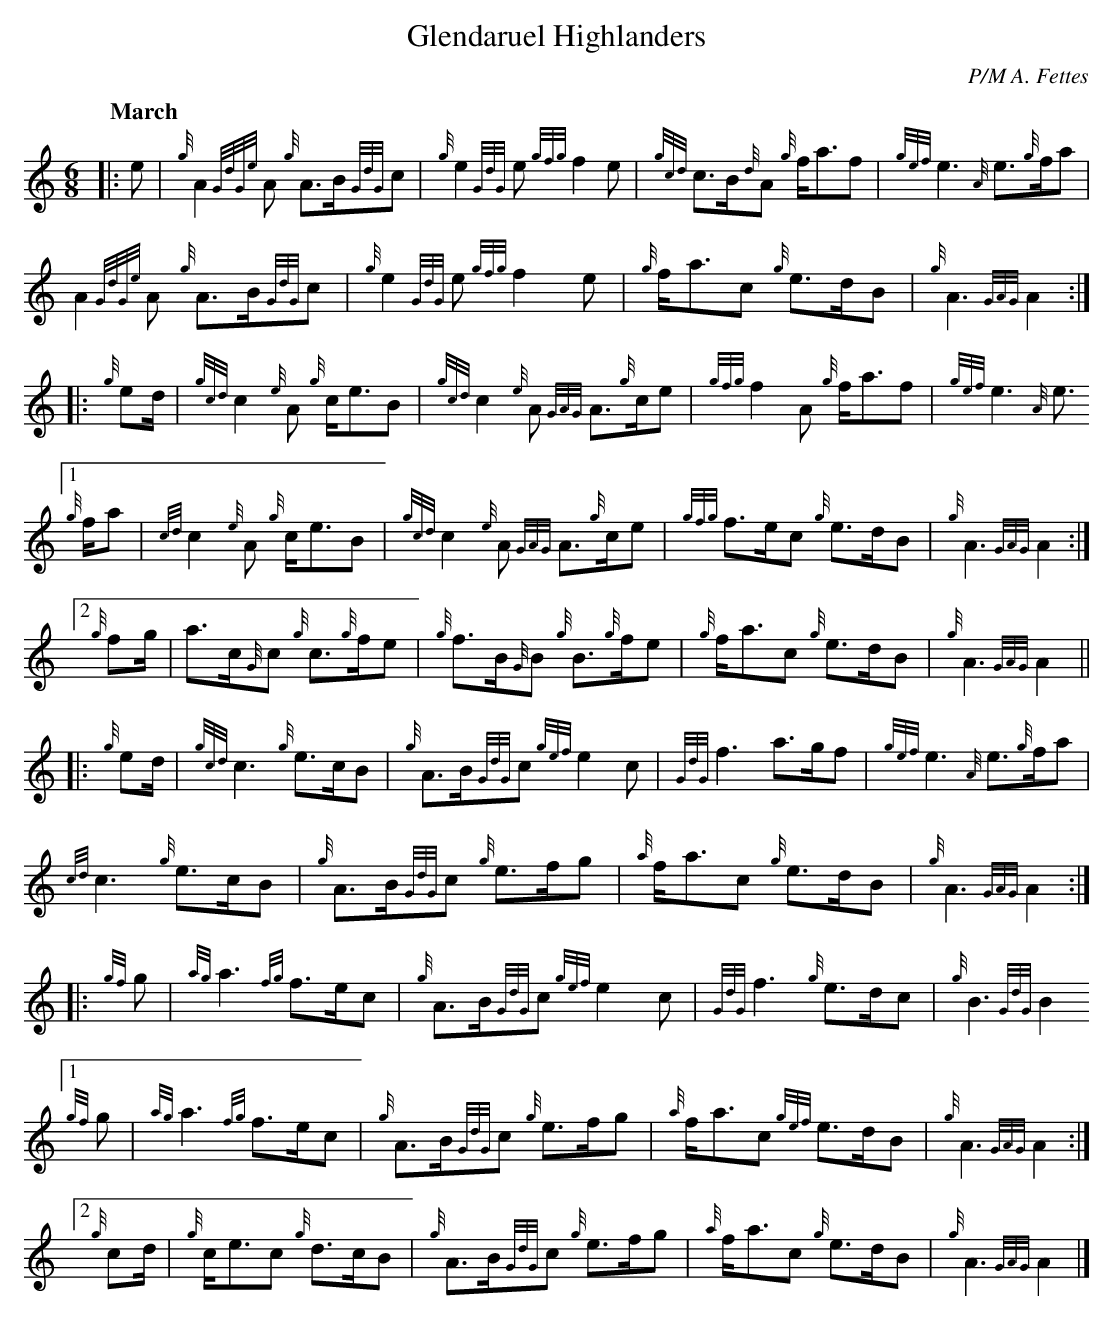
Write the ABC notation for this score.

X:1
T:Glendaruel Highlanders
C:P/M A. Fettes
M:6/8
L:1/8
Q:"March"
K:HP
|:e|{g}A2 {GdGe}A {g}A>B{GdG}c|{g}e2 {GdG}e {gfg}f2 e|{gcd}c>B{d}A {g}f<af|{gef}e3 {A}e>{g}fa|!
A2 {GdGe}A {g}A>B{GdG}c|{g}e2 {GdG}e {gfg}f2 e|{g}f<ac {g}e>dB|{g}A3 {GAG}A2:|!
|:{g}ed/2|{gcd}c2 {e}A {g}c<eB|{gcd}c2 {e}A {GAG}A>{g}ce|{gfg}f2 A {g}f<af|{gef}e3 {A}e3/2 !
[1 {g}f/2a |{cd}c2 {e}A {g}c<eB|{gcd}c2 {e}A {GAG}A>{g}ce|{gfg}f>ec {g}e>dB|{g}A3 {GAG}A2:| !
[2 {g}fg/2 |a>c{G}c {g}c>{g}fe|{g}f>B{G}B {g}B>{g}fe|{g}f<ac {g}e>dB|{g}A3 {GAG}A2||!
|:{g}ed/2|{gcd}c3 {g}e>cB|{g}A>B{GdG}c {gef}e2 c|{GdG}f3 a>gf|{gef}e3 {A}e>{g}fa|!
{cd}c3 {g}e>cB|{g}A>B{GdG}c {g}e>fg|{a}f<ac {g}e>dB|{g}A3 {GAG}A2:|!
|:{gf}g|{ag}a3 {fg}f>ec|{g}A>B{GdG}c {gef}e2 c|{GdG}f3 {g}e>dc|{g}B3 {GdG}B2 !
[1 {gf}g |{ag}a3 {fg}f>ec|{g}A>B{GdG}c {g}e>fg|{a}f<ac {gef}e>dB|{g}A3 {GAG}A2:|!
[2 {g}cd/2 |{g}c<ec {g}d>cB|{g}A>B{GdG}c {g}e>fg|{a}f<ac {g}e>dB|{g}A3 {GAG}A2|]
